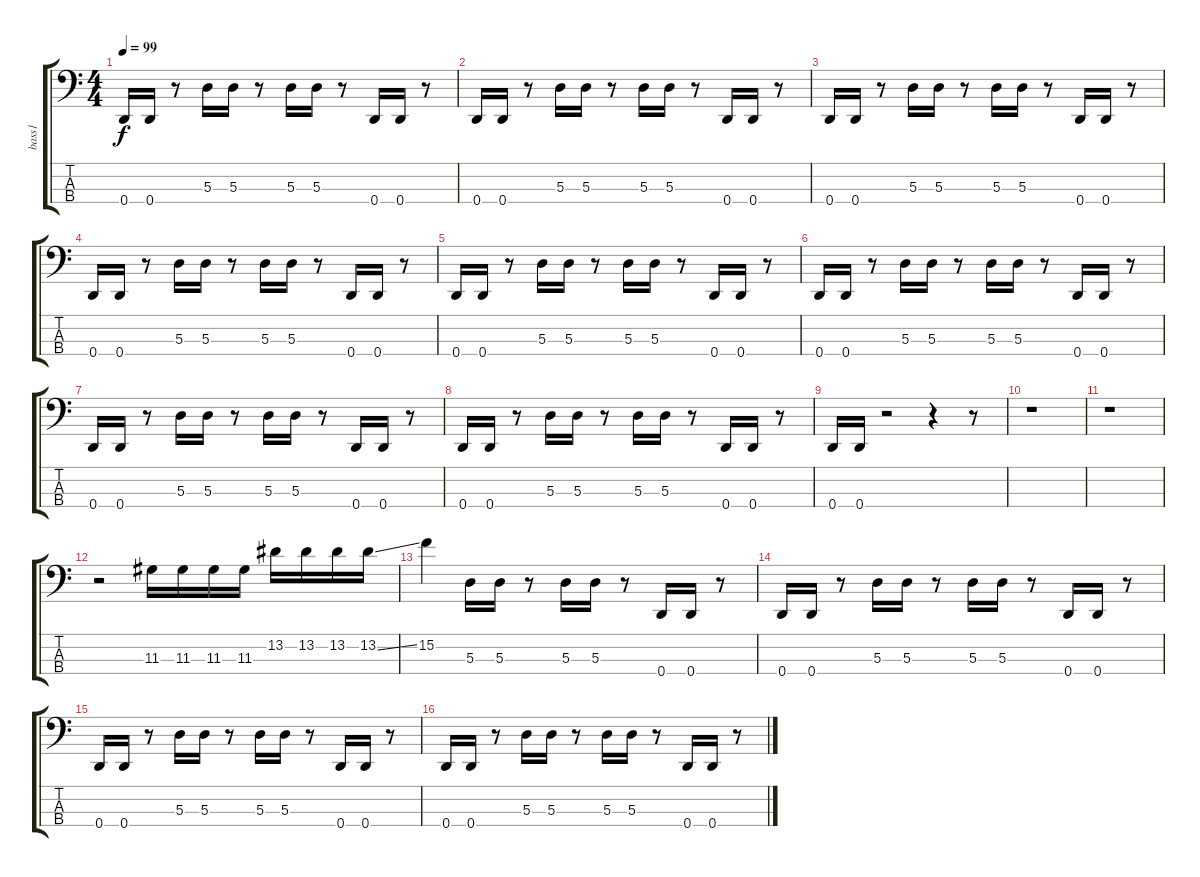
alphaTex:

\track ("bass1" "bass1") {instrument electricbassfinger}
\staff {score tabs}
\tuning (G2 D2 A1 D1) {hide}
\ts (4 4)
\tempo 99
\clef f4
\ks c
0.4.16{dy f} 0.4.16 r.8 5.3.16 5.3.16 r.8 5.3.16 5.3.16 r.8 0.4.16 0.4.16 r.8 |
0.4.16 0.4.16 r.8 5.3.16 5.3.16 r.8 5.3.16 5.3.16 r.8 0.4.16 0.4.16 r.8 |
0.4.16 0.4.16 r.8 5.3.16 5.3.16 r.8 5.3.16 5.3.16 r.8 0.4.16 0.4.16 r.8 |
0.4.16 0.4.16 r.8 5.3.16 5.3.16 r.8 5.3.16 5.3.16 r.8 0.4.16 0.4.16 r.8 |
0.4.16 0.4.16 r.8 5.3.16 5.3.16 r.8 5.3.16 5.3.16 r.8 0.4.16 0.4.16 r.8 |
0.4.16 0.4.16 r.8 5.3.16 5.3.16 r.8 5.3.16 5.3.16 r.8 0.4.16 0.4.16 r.8 |
0.4.16 0.4.16 r.8 5.3.16 5.3.16 r.8 5.3.16 5.3.16 r.8 0.4.16 0.4.16 r.8 |
0.4.16 0.4.16 r.8 5.3.16 5.3.16 r.8 5.3.16 5.3.16 r.8 0.4.16 0.4.16 r.8 |
0.4.16 0.4.16 r.2 r.4 r.8 |
r.1 |
r.1 |
r.2 11.3.16 11.3.16 11.3.16 11.3.16 13.2.16 13.2.16 13.2.16 13.2{ss}.16 |
15.2.4 5.3.16 5.3.16 r.8 5.3.16 5.3.16 r.8 0.4.16 0.4.16 r.8 |
0.4.16 0.4.16 r.8 5.3.16 5.3.16 r.8 5.3.16 5.3.16 r.8 0.4.16 0.4.16 r.8 |
0.4.16 0.4.16 r.8 5.3.16 5.3.16 r.8 5.3.16 5.3.16 r.8 0.4.16 0.4.16 r.8 |
0.4.16 0.4.16 r.8 5.3.16 5.3.16 r.8 5.3.16 5.3.16 r.8 0.4.16 0.4.16 r.8
